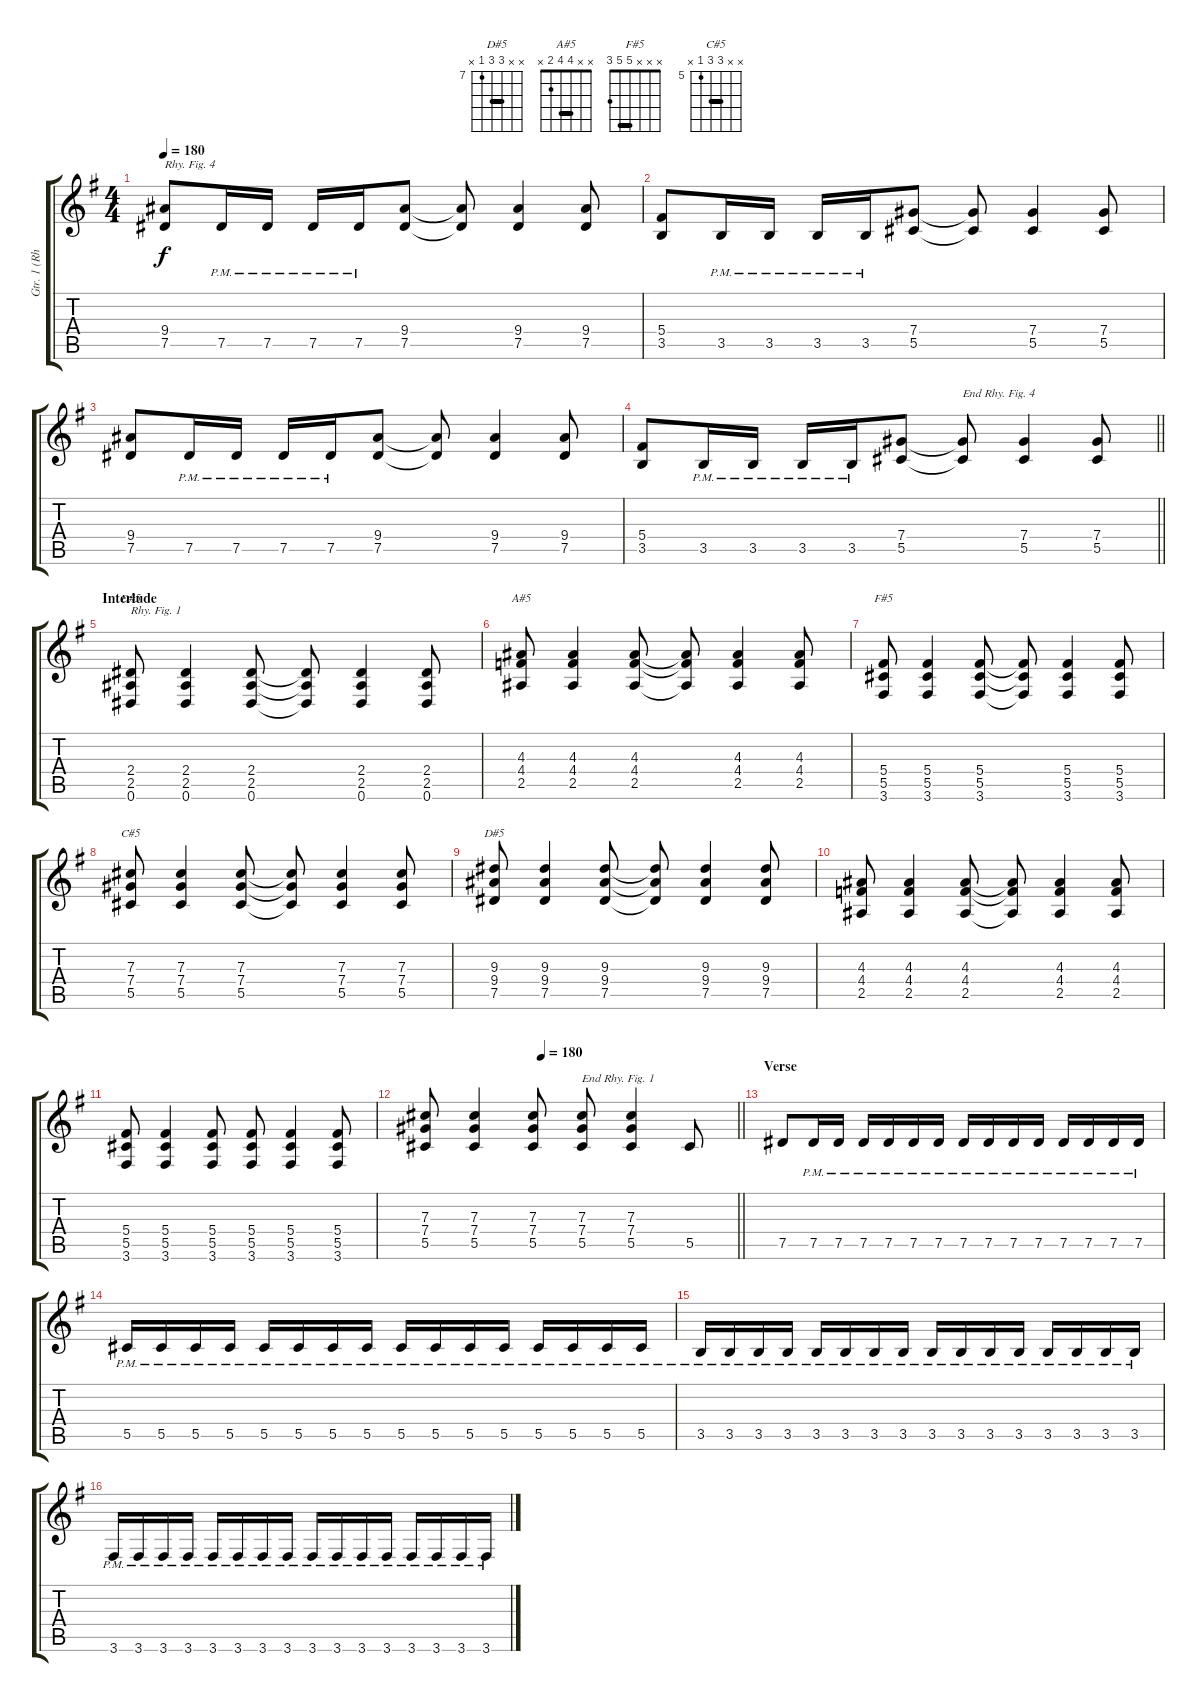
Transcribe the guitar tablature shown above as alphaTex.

\track ("Gtr. 1 (Rhythm)" "Gtr. 1 (Rh") {instrument distortionguitar}
\staff {score tabs}
\tuning (Eb4 Bb3 Gb3 Db3 Ab2 Eb2) {hide}
\chord ("D#5" x x x 2 2 0) {barre 2}
\chord ("A#5" x x 4 4 2 x) {barre 4}
\chord ("F#5" x x x 5 5 3) {barre 5}
\chord ("C#5" x x 7 7 5 x) {firstfret 5 barre 7}
\chord ("D#5" x x 9 9 7 x) {firstfret 7 barre 9}
\ts (4 4)
\tempo 180
\clef g2
\ks g
(9.4 7.5).8{txt "Rhy. Fig. 4" dy f} 7.5{pm}.16 7.5{pm}.16 7.5{pm}.16 7.5{pm}.16 (9.4 7.5).8 (9.4{t} 7.5{t}).8 (9.4 7.5).4 (9.4 7.5).8 |
(5.4 3.5).8 3.5{pm}.16 3.5{pm}.16 3.5{pm}.16 3.5{pm}.16 (7.4 5.5).8 (7.4{t} 5.5{t}).8 (7.4 5.5).4 (7.4 5.5).8 |
(9.4 7.5).8 7.5{pm}.16 7.5{pm}.16 7.5{pm}.16 7.5{pm}.16 (9.4 7.5).8 (9.4{t} 7.5{t}).8 (9.4 7.5).4 (9.4 7.5).8 |
\barLineRight lightlight
(5.4 3.5).8 3.5{pm}.16 3.5{pm}.16 3.5{pm}.16 3.5{pm}.16 (7.4 5.5).8 (7.4{t} 5.5{t}).8{txt "End Rhy. Fig. 4"} (7.4 5.5).4 (7.4 5.5).8 |
\section ("" "Interlude")
(2.4 2.5 0.6).8{ch "D#5" txt "Rhy. Fig. 1"} (2.4 2.5 0.6).4 (2.4 2.5 0.6).8 (2.4{t} 2.5{t} 0.6{t}).8 (2.4 2.5 0.6).4 (2.4 2.5 0.6).8 |
(4.3 4.4 2.5).8{ch "A#5"} (4.3 4.4 2.5).4 (4.3 4.4 2.5).8 (4.3{t} 4.4{t} 2.5{t}).8 (4.3 4.4 2.5).4 (4.3 4.4 2.5).8 |
(5.4 5.5 3.6).8{ch "F#5"} (5.4 5.5 3.6).4 (5.4 5.5 3.6).8 (5.4{t} 5.5{t} 3.6{t}).8 (5.4 5.5 3.6).4 (5.4 5.5 3.6).8 |
(7.3 7.4 5.5).8{ch "C#5"} (7.3 7.4 5.5).4 (7.3 7.4 5.5).8 (7.3{t} 7.4{t} 5.5{t}).8 (7.3 7.4 5.5).4 (7.3 7.4 5.5).8 |
(9.3 9.4 7.5).8{ch "D#5"} (9.3 9.4 7.5).4 (9.3 9.4 7.5).8 (9.3{t} 9.4{t} 7.5{t}).8 (9.3 9.4 7.5).4 (9.3 9.4 7.5).8 |
(4.3 4.4 2.5).8 (4.3 4.4 2.5).4 (4.3 4.4 2.5).8 (4.3{t} 4.4{t} 2.5{t}).8 (4.3 4.4 2.5).4 (4.3 4.4 2.5).8 |
(5.4 5.5 3.6).8 (5.4 5.5 3.6).4 (5.4 5.5 3.6).8 (5.4 5.5 3.6).8 (5.4 5.5 3.6).4 (5.4 5.5 3.6).8 |
\tempo (180 0.375)
\barLineRight lightlight
(7.3 7.4 5.5).8 (7.3 7.4 5.5).4 (7.3 7.4 5.5).8 (7.3 7.4 5.5).8{txt "End Rhy. Fig. 1"} (7.3 7.4 5.5).4 5.5.8 |
\section ("" "Verse")
7.5.8 7.5{pm}.16 7.5{pm}.16 7.5{pm}.16 7.5{pm}.16 7.5{pm}.16 7.5{pm}.16 7.5{pm}.16 7.5{pm}.16 7.5{pm}.16 7.5{pm}.16 7.5{pm}.16 7.5{pm}.16 7.5{pm}.16 7.5{pm}.16 |
5.5{pm}.16 5.5{pm}.16 5.5{pm}.16 5.5{pm}.16 5.5{pm}.16 5.5{pm}.16 5.5{pm}.16 5.5{pm}.16 5.5{pm}.16 5.5{pm}.16 5.5{pm}.16 5.5{pm}.16 5.5{pm}.16 5.5{pm}.16 5.5{pm}.16 5.5{pm}.16 |
3.5{pm}.16 3.5{pm}.16 3.5{pm}.16 3.5{pm}.16 3.5{pm}.16 3.5{pm}.16 3.5{pm}.16 3.5{pm}.16 3.5{pm}.16 3.5{pm}.16 3.5{pm}.16 3.5{pm}.16 3.5{pm}.16 3.5{pm}.16 3.5{pm}.16 3.5{pm}.16 |
3.6{pm}.16 3.6{pm}.16 3.6{pm}.16 3.6{pm}.16 3.6{pm}.16 3.6{pm}.16 3.6{pm}.16 3.6{pm}.16 3.6{pm}.16 3.6{pm}.16 3.6{pm}.16 3.6{pm}.16 3.6{pm}.16 3.6{pm}.16 3.6{pm}.16 3.6{pm}.16
